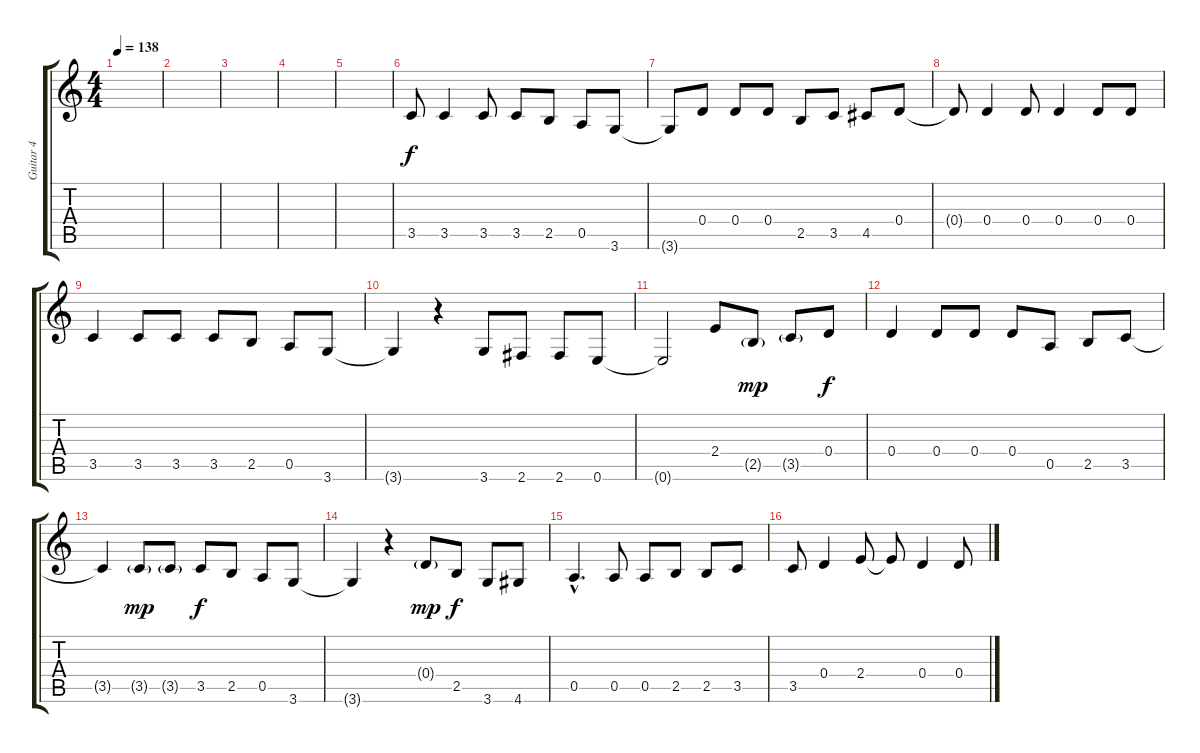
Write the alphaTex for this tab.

\track ("Guitar 4" "Guitar 4") {instrument acousticguitarnylon}
\staff {score tabs}
\tuning (E4 B3 G3 D3 A2 E2) {hide}
\ts (4 4)
\tempo 138
\clef g2
\ks c
|
|
|
|
|
3.5.8 3.5.4 3.5.8 3.5.8 2.5.8 0.5.8 3.6.8 |
3.6{t}.8 0.4.8 0.4.8 0.4.8 2.5.8 3.5.8 4.5.8 0.4.8 |
0.4{t}.8 0.4.4 0.4.8 0.4.4 0.4.8 0.4.8 |
3.5.4 3.5.8 3.5.8 3.5.8 2.5.8 0.5.8 3.6.8 |
3.6{t}.4 r.4 3.6.8 2.6.8 2.6.8 0.6.8 |
0.6{t}.2 2.4.8 2.5{g}.8{dy mp} 3.5{g}.8 0.4.8{dy f} |
0.4.4 0.4.8 0.4.8 0.4.8 0.5.8 2.5.8 3.5.8 |
3.5{t}.4 3.5{g}.8{dy mp} 3.5{g}.8 3.5.8{dy f} 2.5.8 0.5.8 3.6.8 |
3.6{t}.4 r.4 0.4{g}.8{dy mp} 2.5.8{dy f} 3.6.8 4.6.8 |
0.5{hac}.4{d} 0.5.8 0.5.8 2.5.8 2.5.8 3.5.8 |
3.5.8 0.4.4 2.4.8 2.4{t}.8 0.4.4 0.4.8
